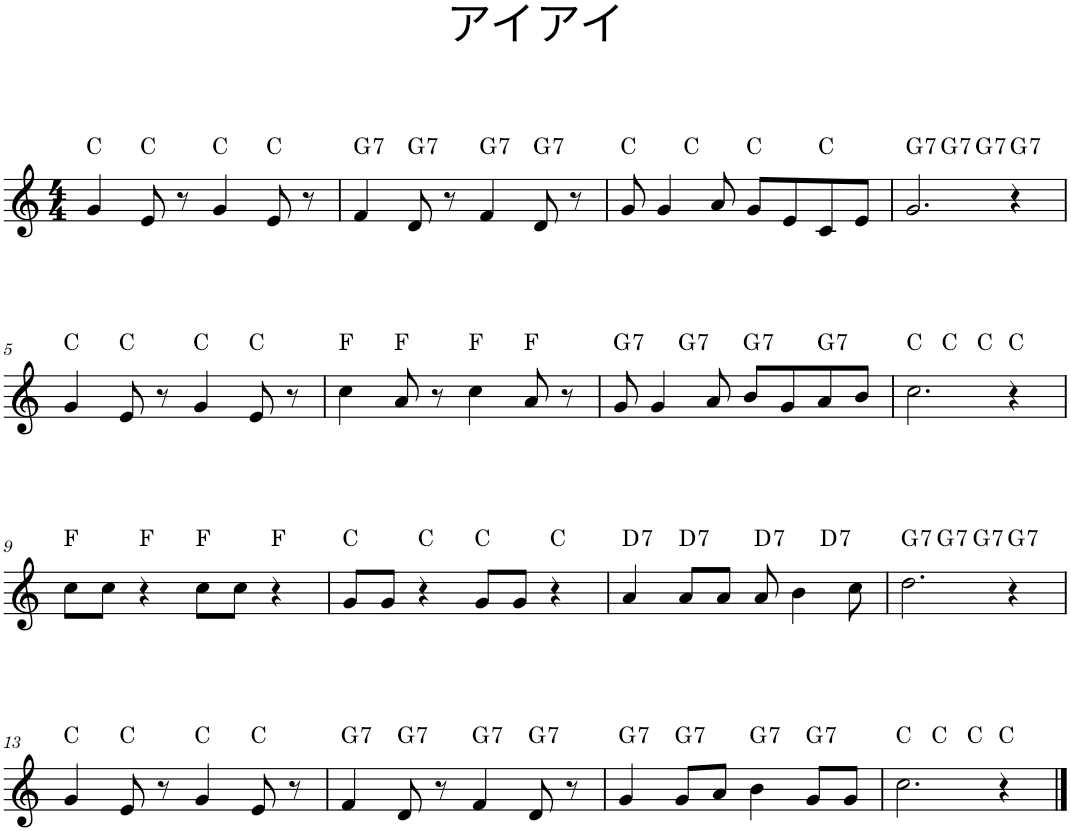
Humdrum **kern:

**kern	**harte
*part1	*part1
*staff1	*
*I"Piano	*
*I'Pno.	*
*clefG2	*
*k[]	*
*M4/4	*
=1	=1
4g/	C:maj
8e/	C:maj
8r	.
4g/	C:maj
8e/	C:maj
8r	.
=2	=2
!	!LO:H:kt=7
4f/	G:7
!	!LO:H:kt=7
8d/	G:7
8r	.
!	!LO:H:kt=7
4f/	G:7
!	!LO:H:kt=7
8d/	G:7
8r	.
=3	=3
*^	*
8g/	4ryy	C:maj
4g/	.	.
.	2.ryy	C:maj
8a/	.	.
8g/L	.	C:maj
8e/	.	.
8c/	.	C:maj
8e/J	.	.
=4	=4	=4
!	!	!LO:H:kt=7
*	*^	*
2.g/	4ryy	2ryy	G:7
!	!	!	!LO:H:kt=7
.	2.ryy	.	G:7
!	!	!	!LO:H:kt=7
.	.	2ryy	G:7
!	!	!	!LO:H:kt=7
4r	.	.	G:7
*v	*v	*v	*
!!LO:LB:g=z
=5	=5
4g/	C:maj
8e/	C:maj
8r	.
4g/	C:maj
8e/	C:maj
8r	.
=6	=6
4cc\	F:maj
8a/	F:maj
8r	.
4cc\	F:maj
8a/	F:maj
8r	.
=7	=7
!	!LO:H:kt=7
*^	*
8g/	4ryy	G:7
4g/	.	.
!	!	!LO:H:kt=7
.	2.ryy	G:7
8a/	.	.
!	!	!LO:H:kt=7
8b/L	.	G:7
8g/	.	.
!	!	!LO:H:kt=7
8a/	.	G:7
8b/J	.	.
=8	=8	=8
*	*^	*
2.cc\	4ryy	2ryy	C:maj
.	2.ryy	.	C:maj
.	.	2ryy	C:maj
4r	.	.	C:maj
*v	*v	*v	*
!!LO:LB:g=z
=9	=9
8cc\L	F:maj
8cc\J	.
4r	F:maj
8cc\L	F:maj
8cc\J	.
4r	F:maj
=10	=10
8g/L	C:maj
8g/J	.
4r	C:maj
8g/L	C:maj
8g/J	.
4r	C:maj
=11	=11
!	!LO:H:kt=7
*^	*
4a/	2.ryy	D:7
!	!	!LO:H:kt=7
8a/L	.	D:7
8a/J	.	.
!	!	!LO:H:kt=7
8a/	.	D:7
4b\	.	.
!	!	!LO:H:kt=7
.	4ryy	D:7
8cc\	.	.
=12	=12	=12
!	!	!LO:H:kt=7
*	*^	*
2.dd\	4ryy	2ryy	G:7
!	!	!	!LO:H:kt=7
.	2.ryy	.	G:7
!	!	!	!LO:H:kt=7
.	.	2ryy	G:7
!	!	!	!LO:H:kt=7
4r	.	.	G:7
*v	*v	*v	*
!!LO:LB:g=z
=13	=13
4g/	C:maj
8e/	C:maj
8r	.
4g/	C:maj
8e/	C:maj
8r	.
=14	=14
!	!LO:H:kt=7
4f/	G:7
!	!LO:H:kt=7
8d/	G:7
8r	.
!	!LO:H:kt=7
4f/	G:7
!	!LO:H:kt=7
8d/	G:7
8r	.
=15	=15
!	!LO:H:kt=7
4g/	G:7
!	!LO:H:kt=7
8g/L	G:7
8a/J	.
!	!LO:H:kt=7
4b\	G:7
!	!LO:H:kt=7
8g/L	G:7
8g/J	.
=16	=16
*^	*
*	*^	*
2.cc\	4ryy	2ryy	C:maj
.	2.ryy	.	C:maj
.	.	2ryy	C:maj
4r	.	.	C:maj
*v	*v	*v	*
==	==
*-	*-
